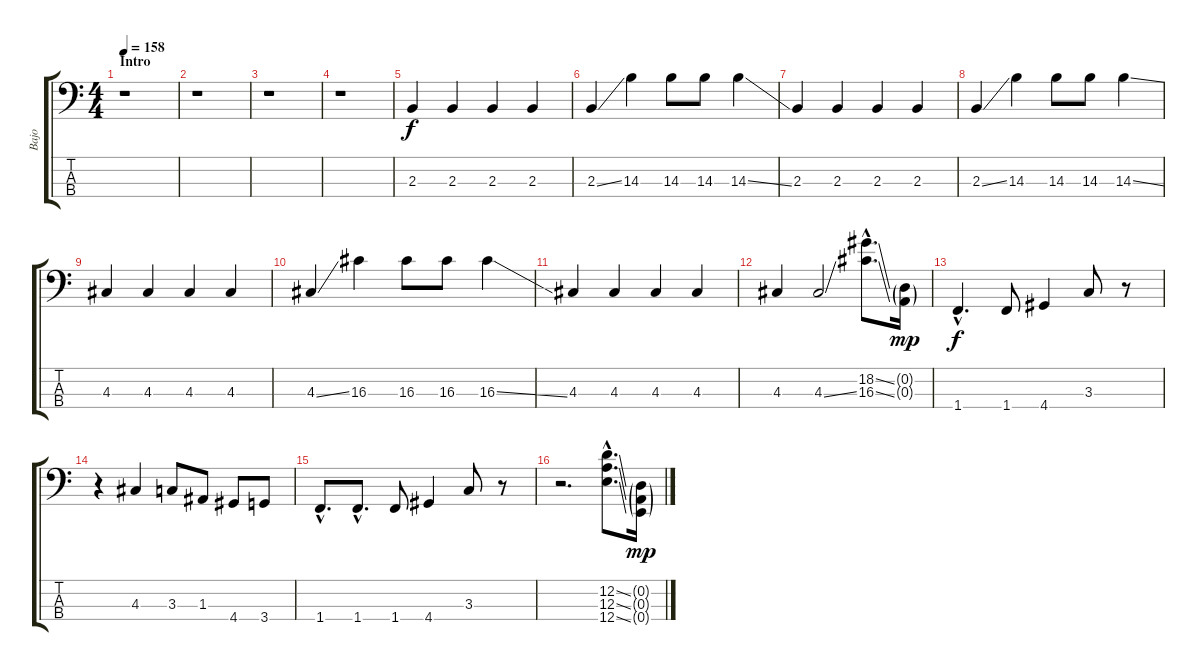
\track ("Bajo" "Bajo") {instrument electricbassfinger}
\staff {score tabs}
\tuning (G2 D2 A1 E1) {hide}
\ts (4 4)
\section ("" "Intro")
\tempo 158
\clef f4
\ks c
r.1{dy f instrument electricbassfinger} |
r.1 |
r.1 |
r.1 |
2.3.4 2.3.4 2.3.4 2.3.4 |
2.3{ss}.4 14.3.4 14.3.8 14.3.8 14.3{ss}.4 |
2.3.4 2.3.4 2.3.4 2.3.4 |
2.3{ss}.4 14.3.4 14.3.8 14.3.8 14.3{ss}.4 |
4.3.4 4.3.4 4.3.4 4.3.4 |
4.3{ss}.4 16.3.4 16.3.8 16.3.8 16.3{ss}.4 |
4.3.4 4.3.4 4.3.4 4.3.4 |
4.3.4 4.3{ss}.2 (18.2{ss hac} 16.3{ss hac}).8{d} (0.2{g} 0.3{g}).16{dy mp} |
1.4{hac}.4{d dy f instrument slapbass2} 1.4.8 4.4.4 3.3.8 r.8 |
r.4 4.3.4 3.3.8 1.3.8 4.4.8 3.4.8 |
1.4{hac}.8{d} 1.4{hac}.8{d} 1.4.8 4.4.4 3.3.8 r.8 |
r.2{d} (12.2{ss hac} 12.3{ss hac} 12.4{ss hac}).8{d} (0.2{g} 0.3{g} 0.4{g}).16{dy mp}
